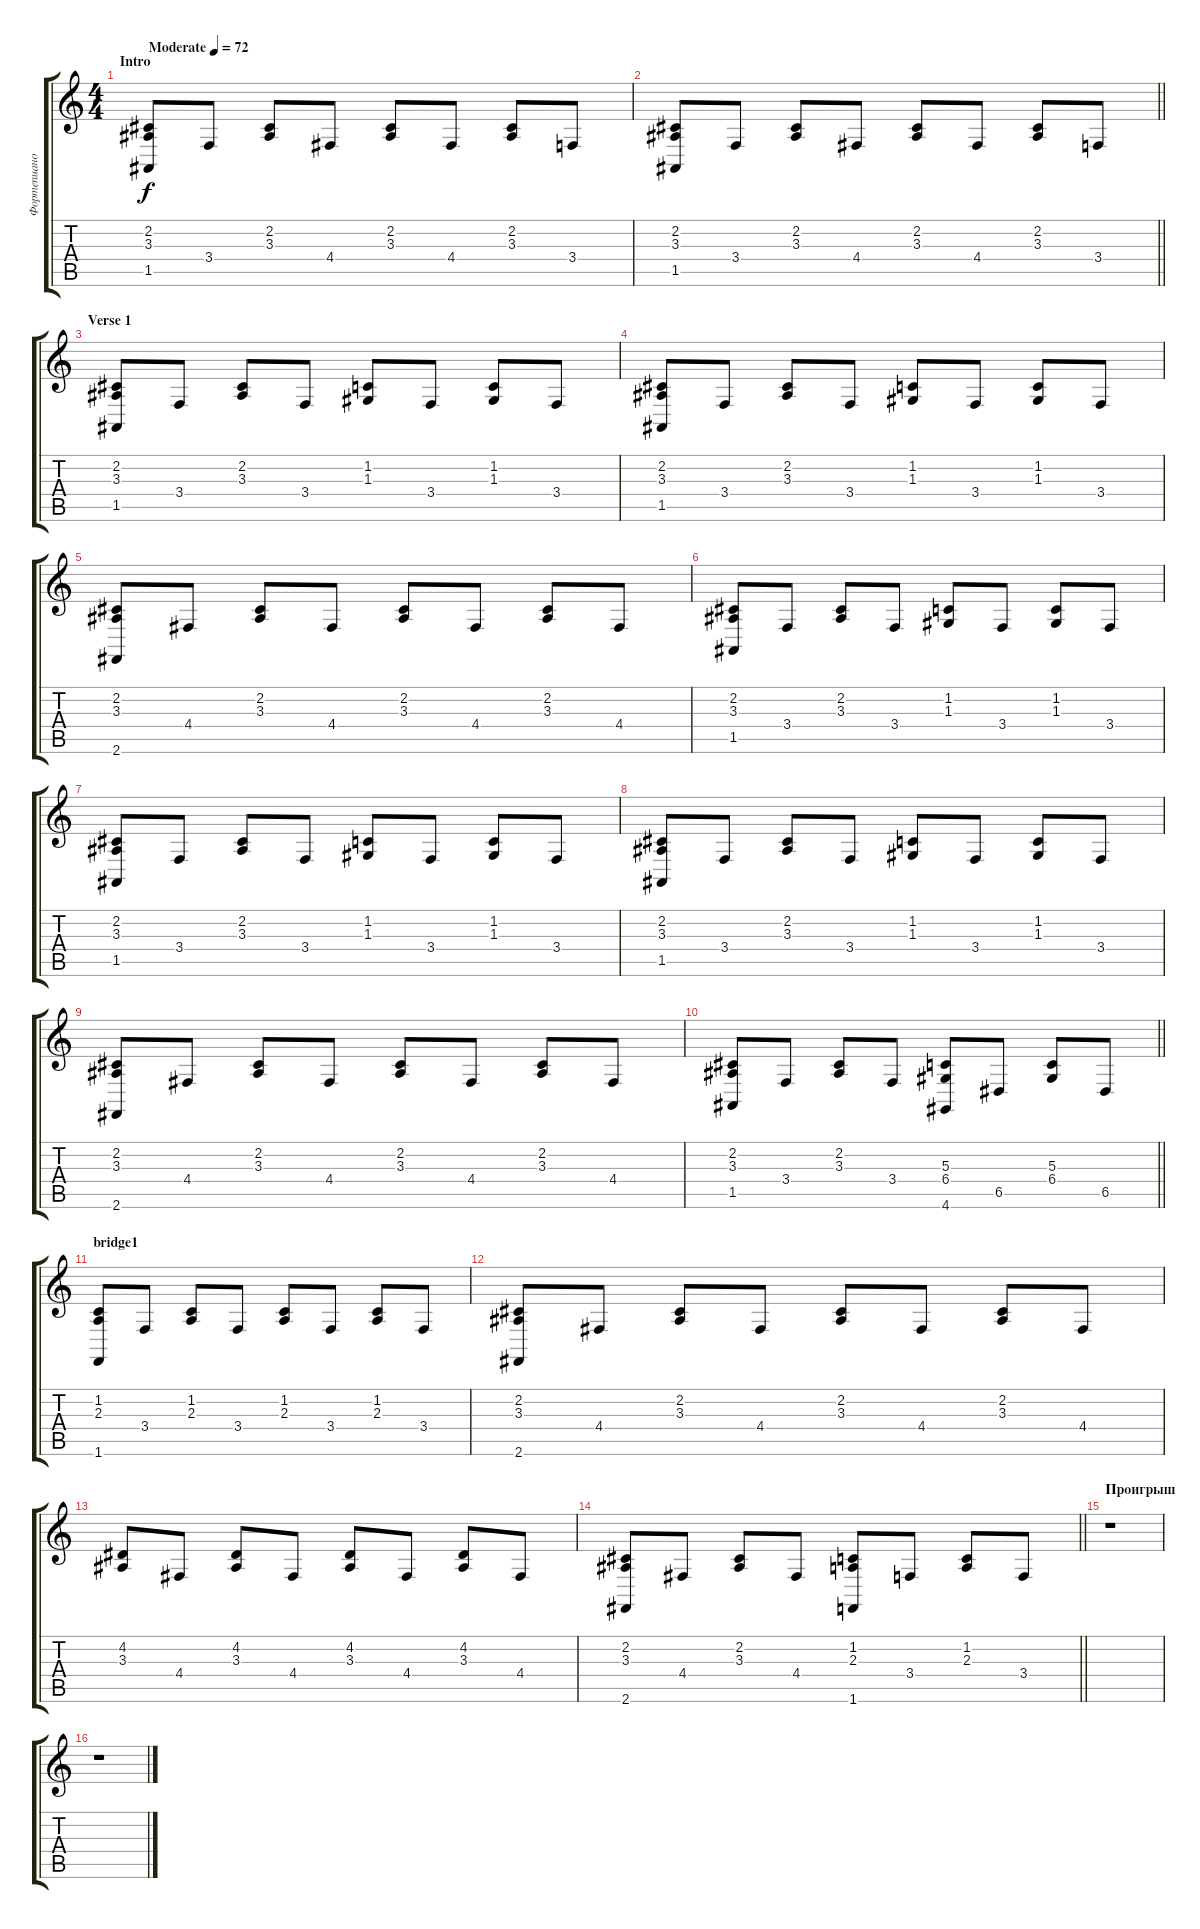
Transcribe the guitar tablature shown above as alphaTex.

\track ("Фортепиано" "Фортепиано") {instrument acousticgrandpiano}
\staff {score tabs}
\tuning (E4 B3 G3 D3 A2 E2) {hide}
\ts (4 4)
\section ("" "Intro")
\tempo (72 "Moderate")
\clef g2
\ks c
(2.2 3.3 1.5).8{dy f instrument acousticgrandpiano} 3.4.8 (2.2 3.3).8 4.4.8 (2.2 3.3).8 4.4.8 (2.2 3.3).8 3.4.8 |
\barLineRight lightlight
(2.2 3.3 1.5).8 3.4.8 (2.2 3.3).8 4.4.8 (2.2 3.3).8 4.4.8 (2.2 3.3).8 3.4.8 |
\section ("" "Verse 1")
(2.2 3.3 1.5).8 3.4.8 (2.2 3.3).8 3.4.8 (1.2 1.3).8 3.4.8 (1.2 1.3).8 3.4.8 |
(2.2 3.3 1.5).8 3.4.8 (2.2 3.3).8 3.4.8 (1.2 1.3).8 3.4.8 (1.2 1.3).8 3.4.8 |
(2.2 3.3 2.6).8 4.4.8 (2.2 3.3).8 4.4.8 (2.2 3.3).8 4.4.8 (2.2 3.3).8 4.4.8 |
(2.2 3.3 1.5).8 3.4.8 (2.2 3.3).8 3.4.8 (1.2 1.3).8 3.4.8 (1.2 1.3).8 3.4.8 |
(2.2 3.3 1.5).8 3.4.8 (2.2 3.3).8 3.4.8 (1.2 1.3).8 3.4.8 (1.2 1.3).8 3.4.8 |
(2.2 3.3 1.5).8 3.4.8 (2.2 3.3).8 3.4.8 (1.2 1.3).8 3.4.8 (1.2 1.3).8 3.4.8 |
(2.2 3.3 2.6).8 4.4.8 (2.2 3.3).8 4.4.8 (2.2 3.3).8 4.4.8 (2.2 3.3).8 4.4.8 |
\barLineRight lightlight
(2.2 3.3 1.5).8 3.4.8 (2.2 3.3).8 3.4.8 (5.3 6.4 4.6).8 6.5.8 (5.3 6.4).8 6.5.8 |
\section ("" "bridge1")
(1.2 2.3 1.6).8 3.4.8 (1.2 2.3).8 3.4.8 (1.2 2.3).8 3.4.8 (1.2 2.3).8 3.4.8 |
(2.2 3.3 2.6).8 4.4.8 (2.2 3.3).8 4.4.8 (2.2 3.3).8 4.4.8 (2.2 3.3).8 4.4.8 |
(4.2 3.3).8 4.4.8 (4.2 3.3).8 4.4.8 (4.2 3.3).8 4.4.8 (4.2 3.3).8 4.4.8 |
\barLineRight lightlight
(2.2 3.3 2.6).8 4.4.8 (2.2 3.3).8 4.4.8 (1.2 2.3 1.6).8 3.4.8 (1.2 2.3).8 3.4.8 |
\section ("" "Проигрыш")
r.1 |
r.1
